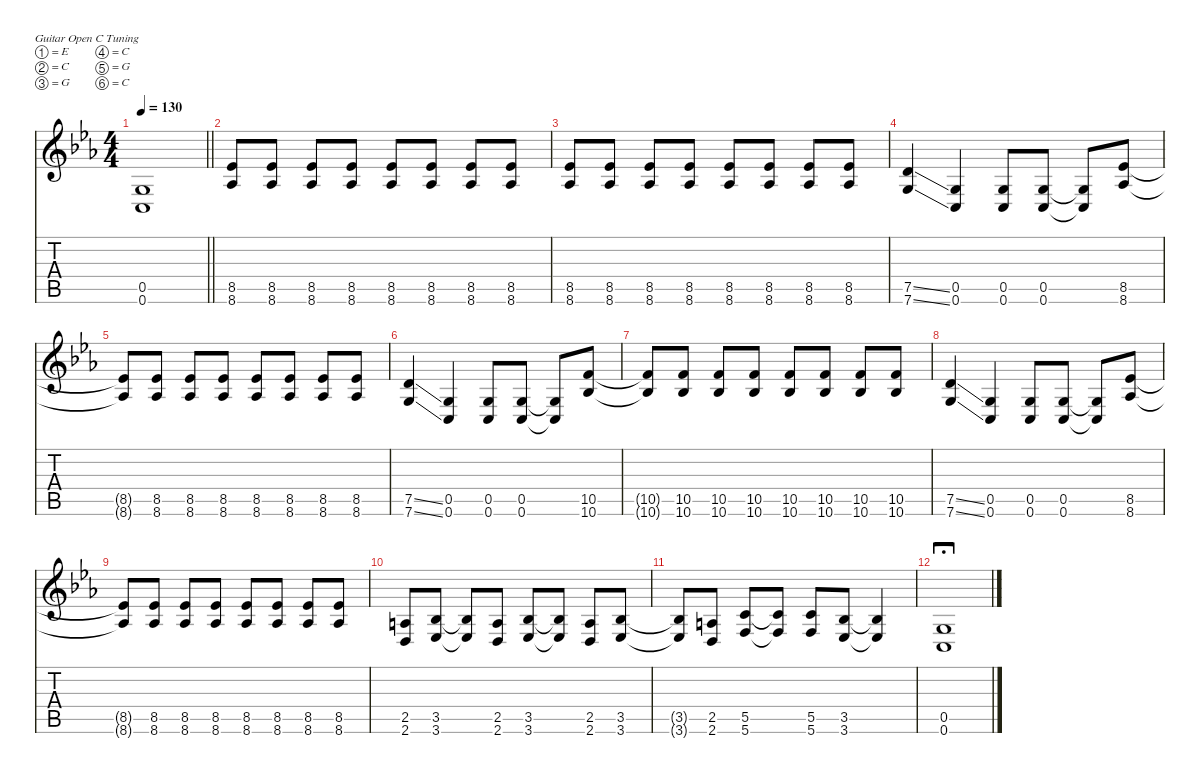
\defaultSystemsLayout 4
\hideDynamics
\bracketExtendMode nobrackets
\singleTrackTrackNamePolicy hidden
\multiTrackTrackNamePolicy hidden
\firstSystemTrackNameMode fullname
\otherSystemsTrackNameOrientation horizontal
\track ("Guitar 1" "dist.guit.") {mute instrument distortionguitar}
\staff {score tabs}
\tuning (E4 C4 G3 C3 G2 C2)
\ts (4 4)
\tempo 130
\clef g2
\barLineRight lightlight
\ks cminor
(0.5{acc forcenatural} 0.6{acc forcenatural}).1{dy f beam Up} |
(8.5{acc b} 8.6{acc b}).8{beam Up} (8.5{acc b} 8.6{acc b}).8{beam Up} (8.5{acc b} 8.6{acc b}).8{beam Up} (8.5{acc b} 8.6{acc b}).8{beam Up} (8.5{acc b} 8.6{acc b}).8{beam Up} (8.5{acc b} 8.6{acc b}).8{beam Up} (8.5{acc b} 8.6{acc b}).8{beam Up} (8.5{acc b} 8.6{acc b}).8{beam Up} |
(8.5{acc b} 8.6{acc b}).8{beam Up} (8.5{acc b} 8.6{acc b}).8{beam Up} (8.5{acc b} 8.6{acc b}).8{beam Up} (8.5{acc b} 8.6{acc b}).8{beam Up} (8.5{acc b} 8.6{acc b}).8{beam Up} (8.5{acc b} 8.6{acc b}).8{beam Up} (8.5{acc b} 8.6{acc b}).8{beam Up} (8.5{acc b} 8.6{acc b}).8{beam Up} |
(7.5{ss acc forcenatural} 7.6{ss acc forcenatural}).4{beam Up} (0.5{acc forcenatural} 0.6{acc forcenatural}).4{beam Up} (0.5{acc forcenatural} 0.6{acc forcenatural}).8{beam Up} (0.5{acc forcenatural} 0.6{acc forcenatural}).8{beam Up} (0.5{t acc forcenatural} 0.6{t acc forcenatural}).8{beam Up} (8.5{acc b} 8.6{acc b}).8{beam Up} |
(8.5{t acc b} 8.6{t acc b}).8{beam Up} (8.5{acc b} 8.6{acc b}).8{beam Up} (8.5{acc b} 8.6{acc b}).8{beam Up} (8.5{acc b} 8.6{acc b}).8{beam Up} (8.5{acc b} 8.6{acc b}).8{beam Up} (8.5{acc b} 8.6{acc b}).8{beam Up} (8.5{acc b} 8.6{acc b}).8{beam Up} (8.5{acc b} 8.6{acc b}).8{beam Up} |
(7.5{ss acc forcenatural} 7.6{ss acc forcenatural}).4{beam Up} (0.5{acc forcenatural} 0.6{acc forcenatural}).4{beam Up} (0.5{acc forcenatural} 0.6{acc forcenatural}).8{beam Up} (0.5{acc forcenatural} 0.6{acc forcenatural}).8{beam Up} (0.5{t acc forcenatural} 0.6{t acc forcenatural}).8{beam Up} (10.5{acc forcenatural} 10.6{acc b}).8{beam Up} |
(10.5{t acc forcenatural} 10.6{t acc b}).8{beam Up} (10.5{acc forcenatural} 10.6{acc b}).8{beam Up} (10.5{acc forcenatural} 10.6{acc b}).8{beam Up} (10.5{acc forcenatural} 10.6{acc b}).8{beam Up} (10.5{acc forcenatural} 10.6{acc b}).8{beam Up} (10.5{acc forcenatural} 10.6{acc b}).8{beam Up} (10.5{acc forcenatural} 10.6{acc b}).8{beam Up} (10.5{acc forcenatural} 10.6{acc b}).8{beam Up} |
(7.5{ss acc forcenatural} 7.6{ss acc forcenatural}).4{beam Up} (0.5{acc forcenatural} 0.6{acc forcenatural}).4{beam Up} (0.5{acc forcenatural} 0.6{acc forcenatural}).8{beam Up} (0.5{acc forcenatural} 0.6{acc forcenatural}).8{beam Up} (0.5{t acc forcenatural} 0.6{t acc forcenatural}).8{beam Up} (8.5{acc b} 8.6{acc b}).8{beam Up} |
(8.5{t acc b} 8.6{t acc b}).8{beam Up} (8.5{acc b} 8.6{acc b}).8{beam Up} (8.5{acc b} 8.6{acc b}).8{beam Up} (8.5{acc b} 8.6{acc b}).8{beam Up} (8.5{acc b} 8.6{acc b}).8{beam Up} (8.5{acc b} 8.6{acc b}).8{beam Up} (8.5{acc b} 8.6{acc b}).8{beam Up} (8.5{acc b} 8.6{acc b}).8{beam Up} |
(2.5{acc forcenatural} 2.6{acc forcenatural}).8{beam Up} (3.5{acc b} 3.6{acc b}).8{beam Up} (3.5{t acc b} 3.6{t acc b}).8{beam Up} (2.5{acc forcenatural} 2.6{acc forcenatural}).8{beam Up} (3.5{acc b} 3.6{acc b}).8{beam Up} (3.5{t acc b} 3.6{t acc b}).8{beam Up} (2.5{acc forcenatural} 2.6{acc forcenatural}).8{beam Up} (3.5{acc b} 3.6{acc b}).8{beam Up} |
(3.5{t acc b} 3.6{t acc b}).8{beam Up} (2.5{acc forcenatural} 2.6{acc forcenatural}).8{beam Up} (5.5{acc forcenatural} 5.6{acc forcenatural}).8{beam Up} (5.5{t acc forcenatural} 5.6{t acc forcenatural}).8{beam Up} (5.5{acc forcenatural} 5.6{acc forcenatural}).8{beam Up} (3.5{acc b} 3.6{acc b}).8{beam Up} (3.5{t acc b} 3.6{t acc b}).4{beam Up} |
(0.5{acc forcenatural} 0.6{acc forcenatural}).1{fermata (long 1) beam Up}
